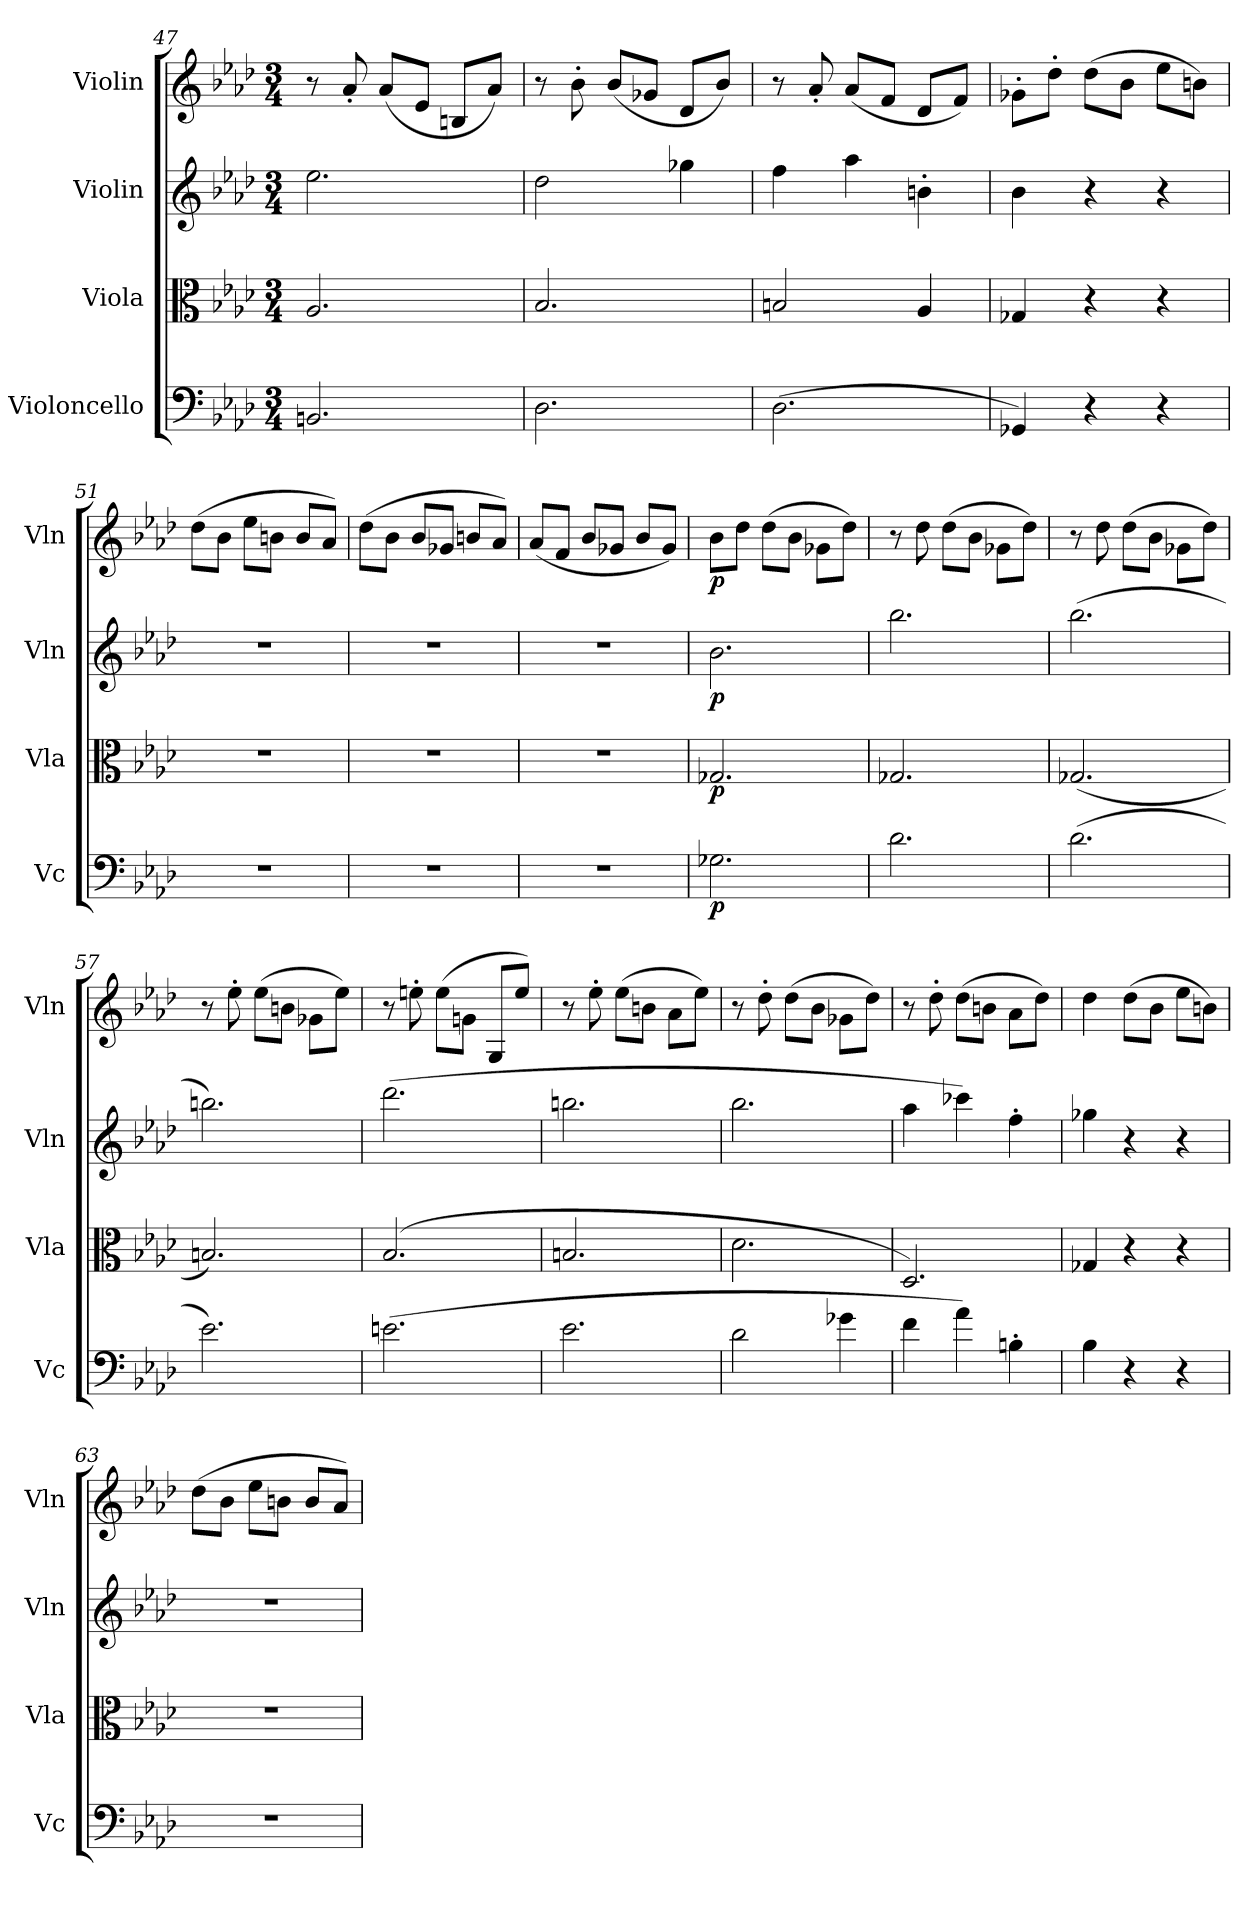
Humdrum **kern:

**kern	**dynam	**kern	**dynam	**kern	**dynam	**kern	**dynam
*part4	*part4	*part3	*part3	*part2	*part2	*part1	*part1
*staff4	*staff4	*staff3	*staff3	*staff2	*staff2	*staff1	*staff1
*I"Violoncello	*	*I"Viola	*	*I"Violin	*	*I"Violin	*
*I'Vc	*	*I'Vla	*	*I'Vln	*	*I'Vln	*
*clefF4	*	*clefC3	*	*clefG2	*	*clefG2	*
*k[b-e-a-d-]	*	*k[b-e-a-d-]	*	*k[b-e-a-d-]	*	*k[b-e-a-d-]	*
*f:	*	*f:	*	*f:	*	*f:	*
*M3/4	*	*M3/4	*	*M3/4	*	*M3/4	*
=47	=47	=47	=47	=47	=47	=47	=47
2.BBn/	.	2.A-/	.	2.ee-\	.	8r	.
.	.	.	.	.	.	8a-'/	.
.	.	.	.	.	.	(8a-/L	.
.	.	.	.	.	.	8e-/J	.
.	.	.	.	.	.	8Bn/L	.
.	.	.	.	.	.	8a-/J)	.
=48	=48	=48	=48	=48	=48	=48	=48
2.D-\	.	2.B-/	.	2dd-\	.	8r	.
.	.	.	.	.	.	8b-'\	.
.	.	.	.	.	.	(8b-/L	.
.	.	.	.	.	.	8g-X/J	.
.	.	.	.	4gg-X\	.	8d-/L	.
.	.	.	.	.	.	8b-/J)	.
=49	=49	=49	=49	=49	=49	=49	=49
(2.D-\	.	2Bn/	.	4ff\	.	8r	.
.	.	.	.	.	.	8a-'/	.
.	.	.	.	4aa-\	.	(8a-/L	.
.	.	.	.	.	.	8f/J	.
.	.	4A-/	.	4bn'\	.	8d-/L	.
.	.	.	.	.	.	8f/J)	.
=50	=50	=50	=50	=50	=50	=50	=50
4GG-X/)	.	4G-X/	.	4b-\	.	8g-X'\L	.
.	.	.	.	.	.	8dd-'\J	.
4r	.	4r	.	4r	.	(8dd-\L	.
.	.	.	.	.	.	8b-\J	.
4r	.	4r	.	4r	.	8ee-\L	.
.	.	.	.	.	.	8bn\J)	.
=51	=51	=51	=51	=51	=51	=51	=51
2.r	.	2.r	.	2.r	.	(8dd-\L	.
.	.	.	.	.	.	8b-\J	.
.	.	.	.	.	.	8ee-\L	.
.	.	.	.	.	.	8bn\J	.
.	.	.	.	.	.	8b/L	.
.	.	.	.	.	.	8a-/J)	.
=52	=52	=52	=52	=52	=52	=52	=52
2.r	.	2.r	.	2.r	.	(8dd-\L	.
.	.	.	.	.	.	8b-\J	.
.	.	.	.	.	.	8b-/L	.
.	.	.	.	.	.	8g-X/J	.
.	.	.	.	.	.	8bn/L	.
.	.	.	.	.	.	8a-/J)	.
=53	=53	=53	=53	=53	=53	=53	=53
2.r	.	2.r	.	2.r	.	(8a-/L	.
.	.	.	.	.	.	8f/J	.
.	.	.	.	.	.	8b-/L	.
.	.	.	.	.	.	8g-X/J	.
.	.	.	.	.	.	8b-/L	.
.	.	.	.	.	.	8g-/J)	.
=54	=54	=54	=54	=54	=54	=54	=54
2.G-X\	p	2.G-X/	p	2.b-\	p	8b-\L	p
.	.	.	.	.	.	8dd-\J	.
.	.	.	.	.	.	(8dd-\L	.
.	.	.	.	.	.	8b-\J	.
.	.	.	.	.	.	8g-X\L	.
.	.	.	.	.	.	8dd-\J)	.
=55	=55	=55	=55	=55	=55	=55	=55
2.d-\	.	2.G-X/	.	2.bb-\	.	8r	.
.	.	.	.	.	.	8dd-\	.
.	.	.	.	.	.	(8dd-\L	.
.	.	.	.	.	.	8b-\J	.
.	.	.	.	.	.	8g-X\L	.
.	.	.	.	.	.	8dd-\J)	.
=56	=56	=56	=56	=56	=56	=56	=56
(2.d-\	.	(2.G-X/	.	(2.bb-\	.	8r	.
.	.	.	.	.	.	8dd-\	.
.	.	.	.	.	.	(8dd-\L	.
.	.	.	.	.	.	8b-\J	.
.	.	.	.	.	.	8g-X\L	.
.	.	.	.	.	.	8dd-\J)	.
=57	=57	=57	=57	=57	=57	=57	=57
2.e-\)	.	2.Bn/)	.	2.bbn\)	.	8r	.
.	.	.	.	.	.	8ee-'\	.
.	.	.	.	.	.	(8ee-\L	.
.	.	.	.	.	.	8bn\J	.
.	.	.	.	.	.	8g-X\L	.
.	.	.	.	.	.	8ee-\J)	.
=58	=58	=58	=58	=58	=58	=58	=58
(2.en\	.	(2.B-/	.	(2.ddd-\	.	8r	.
.	.	.	.	.	.	8een'\	.
.	.	.	.	.	.	(8ee\L	.
.	.	.	.	.	.	8gn\J	.
.	.	.	.	.	.	8G/L	.
.	.	.	.	.	.	8ee/J)	.
=59	=59	=59	=59	=59	=59	=59	=59
2.e-\	.	2.Bn/	.	2.bbn\	.	8r	.
.	.	.	.	.	.	8ee-'\	.
.	.	.	.	.	.	(8ee-\L	.
.	.	.	.	.	.	8bn\J	.
.	.	.	.	.	.	8a-\L	.
.	.	.	.	.	.	8ee-\J)	.
=60	=60	=60	=60	=60	=60	=60	=60
2d-\	.	2.d-\	.	2.bb-\	.	8r	.
.	.	.	.	.	.	8dd-'\	.
.	.	.	.	.	.	(8dd-\L	.
.	.	.	.	.	.	8b-\J	.
4g-X\	.	.	.	.	.	8g-X\L	.
.	.	.	.	.	.	8dd-\J)	.
=61	=61	=61	=61	=61	=61	=61	=61
4f\	.	2.D-/)	.	4aa-\	.	8r	.
.	.	.	.	.	.	8dd-'\	.
4a-\)	.	.	.	4ccc-X\)	.	(8dd-\L	.
.	.	.	.	.	.	8bn\J	.
4Bn'\	.	.	.	4ff'\	.	8a-\L	.
.	.	.	.	.	.	8dd-\J)	.
=62	=62	=62	=62	=62	=62	=62	=62
4B-\	.	4G-X/	.	4gg-X\	.	4dd-\	.
4r	.	4r	.	4r	.	(8dd-\L	.
.	.	.	.	.	.	8b-\J	.
4r	.	4r	.	4r	.	8ee-\L	.
.	.	.	.	.	.	8bn\J)	.
=63	=63	=63	=63	=63	=63	=63	=63
2.r	.	2.r	.	2.r	.	(8dd-\L	.
.	.	.	.	.	.	8b-\J	.
.	.	.	.	.	.	8ee-\L	.
.	.	.	.	.	.	8bn\J	.
.	.	.	.	.	.	8b/L	.
.	.	.	.	.	.	8a-/J)	.
=	=	=	=	=	=	=	=
*-	*-	*-	*-	*-	*-	*-	*-
